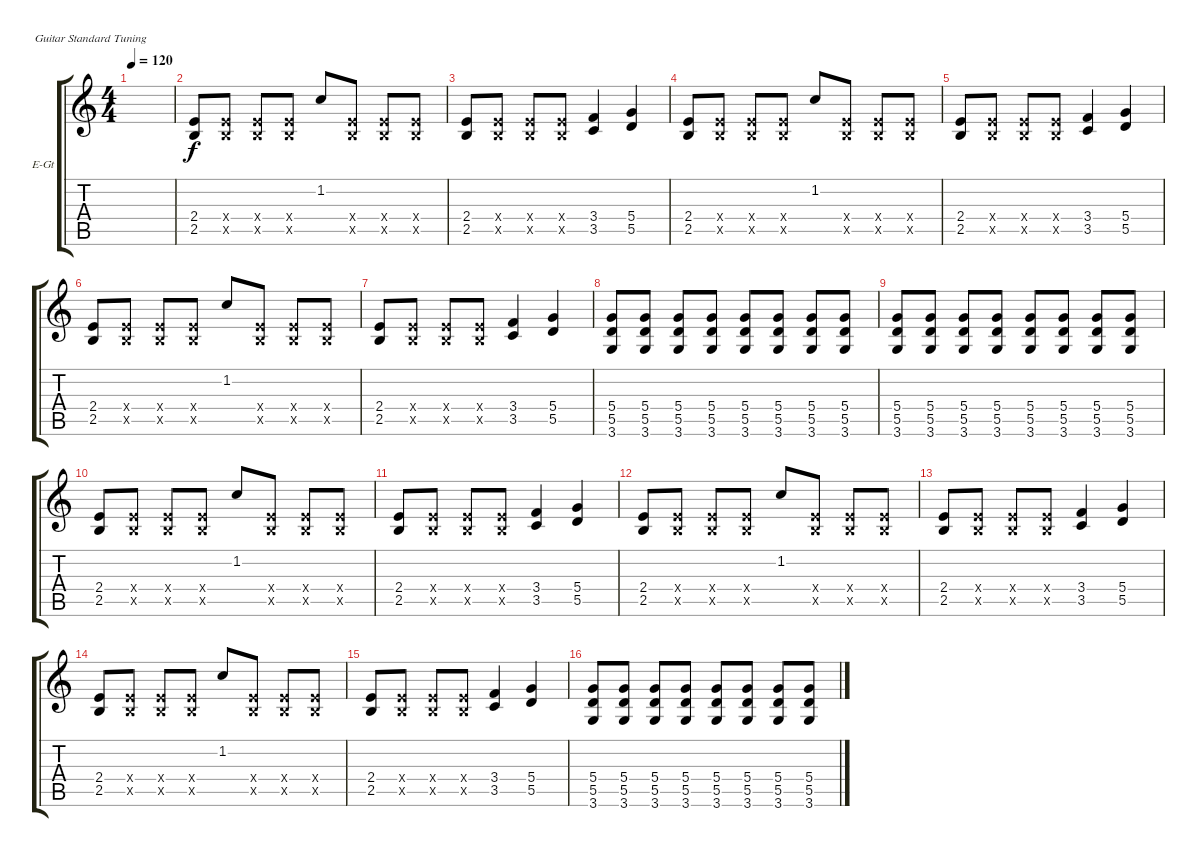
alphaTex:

\defaultSystemsLayout 4
\bracketExtendMode groupsimilarinstruments
\firstSystemTrackNameOrientation horizontal
\otherSystemsTrackNameOrientation horizontal
\track ("Electric Guitar" "E-Gt") {instrument overdrivenguitar}
\staff {score tabs}
\tuning (E4 B3 G3 D3 A2 E2)
\ts (4 4)
\tempo 120
\clef g2
\ks c
|
(2.5 2.4).8 (2.5{x} 2.4{x}).8 (2.4{x} 2.5{x}).8 (2.5{x} 2.4{x}).8 1.2.8 (2.5{x} 2.4{x}).8 (2.4{x} 2.5{x}).8 (2.5{x} 2.4{x}).8 |
(2.5 2.4).8 (2.5{x} 2.4{x}).8 (2.4{x} 2.5{x}).8 (2.5{x} 2.4{x}).8 (3.5 3.4).4 (5.4 5.5).4 |
(2.5 2.4).8 (2.5{x} 2.4{x}).8 (2.4{x} 2.5{x}).8 (2.5{x} 2.4{x}).8 1.2.8 (2.5{x} 2.4{x}).8 (2.4{x} 2.5{x}).8 (2.5{x} 2.4{x}).8 |
(2.5 2.4).8 (2.5{x} 2.4{x}).8 (2.4{x} 2.5{x}).8 (2.5{x} 2.4{x}).8 (3.5 3.4).4 (5.4 5.5).4 |
(2.5 2.4).8 (2.5{x} 2.4{x}).8 (2.4{x} 2.5{x}).8 (2.5{x} 2.4{x}).8 1.2.8 (2.5{x} 2.4{x}).8 (2.4{x} 2.5{x}).8 (2.5{x} 2.4{x}).8 |
(2.5 2.4).8 (2.5{x} 2.4{x}).8 (2.4{x} 2.5{x}).8 (2.5{x} 2.4{x}).8 (3.5 3.4).4 (5.4 5.5).4 |
(5.5 5.4 3.6).8 (5.5 5.4 3.6).8 (5.5 5.4 3.6).8 (5.5 5.4 3.6).8 (5.5 5.4 3.6).8 (5.5 5.4 3.6).8 (5.5 5.4 3.6).8 (5.5 5.4 3.6).8 |
(5.5 5.4 3.6).8 (5.5 5.4 3.6).8 (5.5 5.4 3.6).8 (5.5 5.4 3.6).8 (5.5 5.4 3.6).8 (5.5 5.4 3.6).8 (5.5 5.4 3.6).8 (5.5 5.4 3.6).8 |
(2.5 2.4).8 (2.5{x} 2.4{x}).8 (2.4{x} 2.5{x}).8 (2.5{x} 2.4{x}).8 1.2.8 (2.5{x} 2.4{x}).8 (2.4{x} 2.5{x}).8 (2.5{x} 2.4{x}).8 |
(2.5 2.4).8 (2.5{x} 2.4{x}).8 (2.4{x} 2.5{x}).8 (2.5{x} 2.4{x}).8 (3.5 3.4).4 (5.4 5.5).4 |
(2.5 2.4).8 (2.5{x} 2.4{x}).8 (2.4{x} 2.5{x}).8 (2.5{x} 2.4{x}).8 1.2.8 (2.5{x} 2.4{x}).8 (2.4{x} 2.5{x}).8 (2.5{x} 2.4{x}).8 |
(2.5 2.4).8 (2.5{x} 2.4{x}).8 (2.4{x} 2.5{x}).8 (2.5{x} 2.4{x}).8 (3.5 3.4).4 (5.4 5.5).4 |
(2.5 2.4).8 (2.5{x} 2.4{x}).8 (2.4{x} 2.5{x}).8 (2.5{x} 2.4{x}).8 1.2.8 (2.5{x} 2.4{x}).8 (2.4{x} 2.5{x}).8 (2.5{x} 2.4{x}).8 |
(2.5 2.4).8 (2.5{x} 2.4{x}).8 (2.4{x} 2.5{x}).8 (2.5{x} 2.4{x}).8 (3.5 3.4).4 (5.4 5.5).4 |
(5.5 5.4 3.6).8 (5.5 5.4 3.6).8 (5.5 5.4 3.6).8 (5.5 5.4 3.6).8 (5.5 5.4 3.6).8 (5.5 5.4 3.6).8 (5.5 5.4 3.6).8 (5.5 5.4 3.6).8
